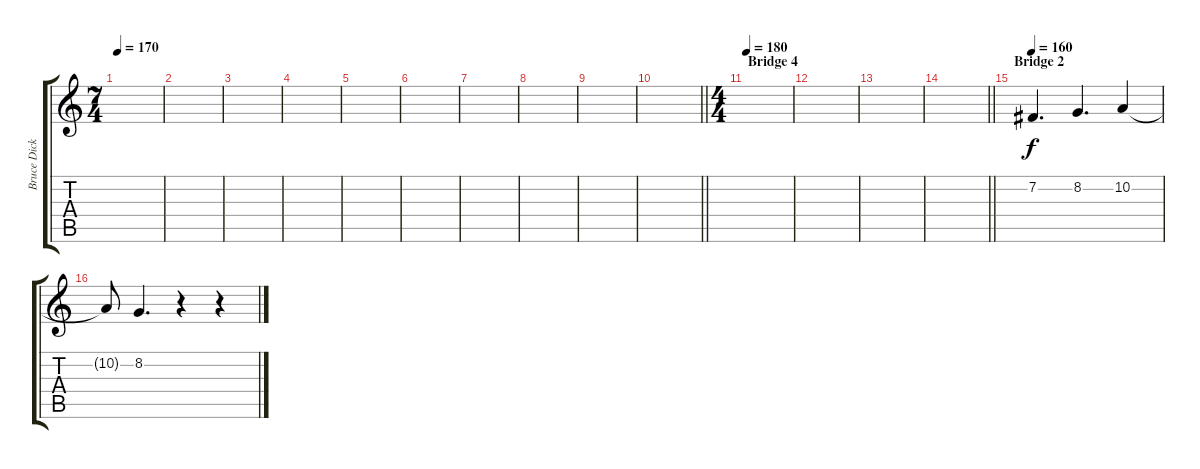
\track ("Bruce Dickinson" "Bruce Dick") {instrument violin}
\staff {score tabs}
\tuning (E4 B3 G3 D3 A2 E2) {hide}
\ts (7 4)
\tempo 170
\clef g2
\ks c
|
|
|
|
|
|
|
|
|
\barLineRight lightlight
|
\ts (4 4)
\section ("" "Bridge 4")
\tempo 180
|
|
|
\barLineRight lightlight
|
\section ("" "Bridge 2")
\tempo 160
7.2.4{d} 8.2.4{d} 10.2.4 |
10.2{t}.8 8.2.4{d} r.4 r.4
